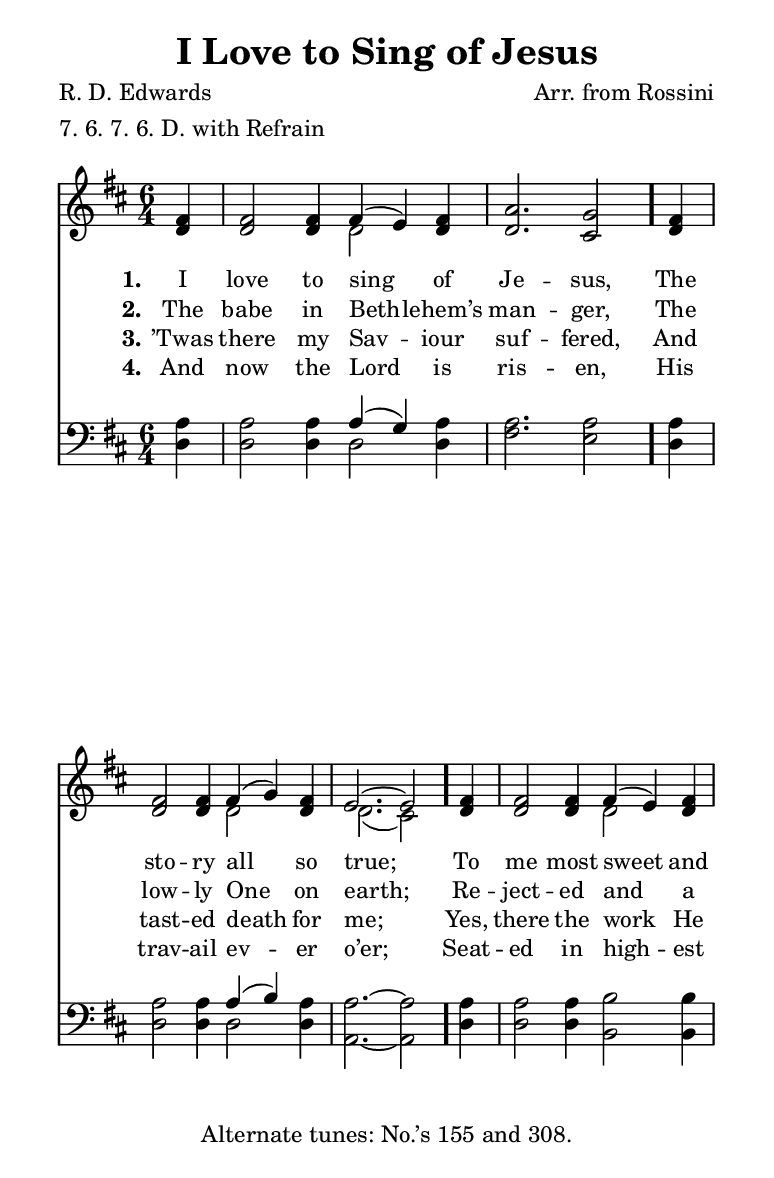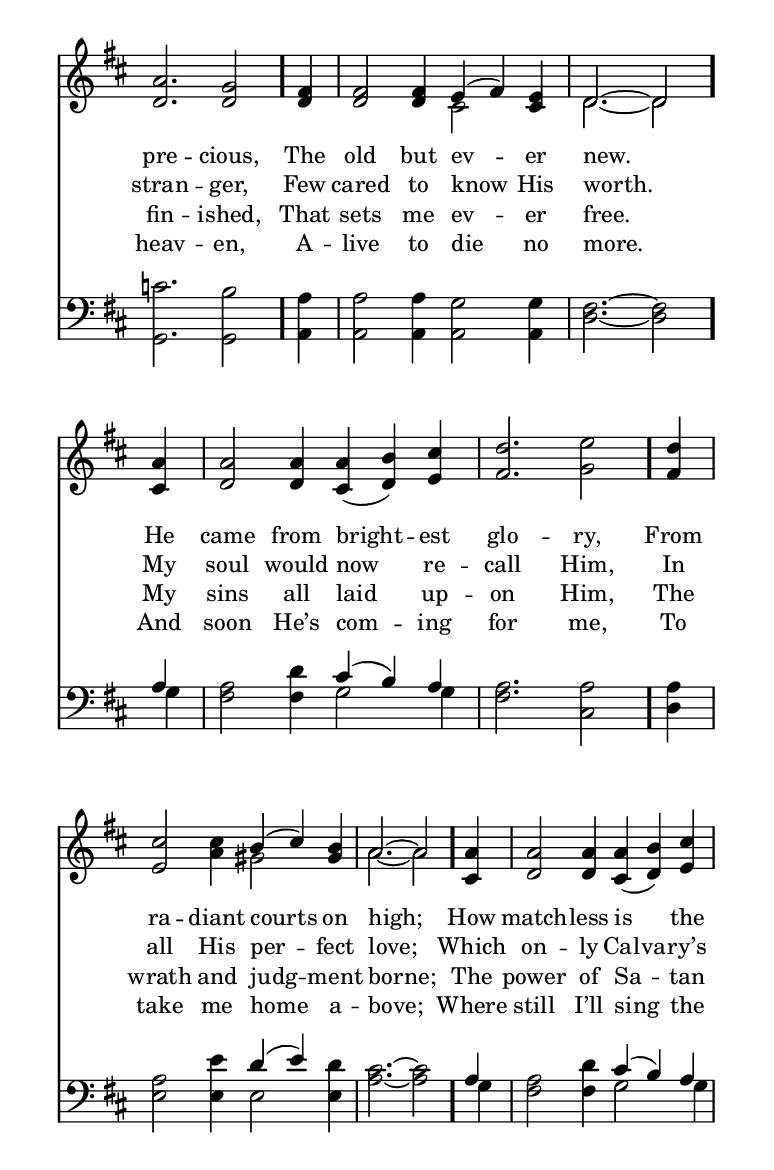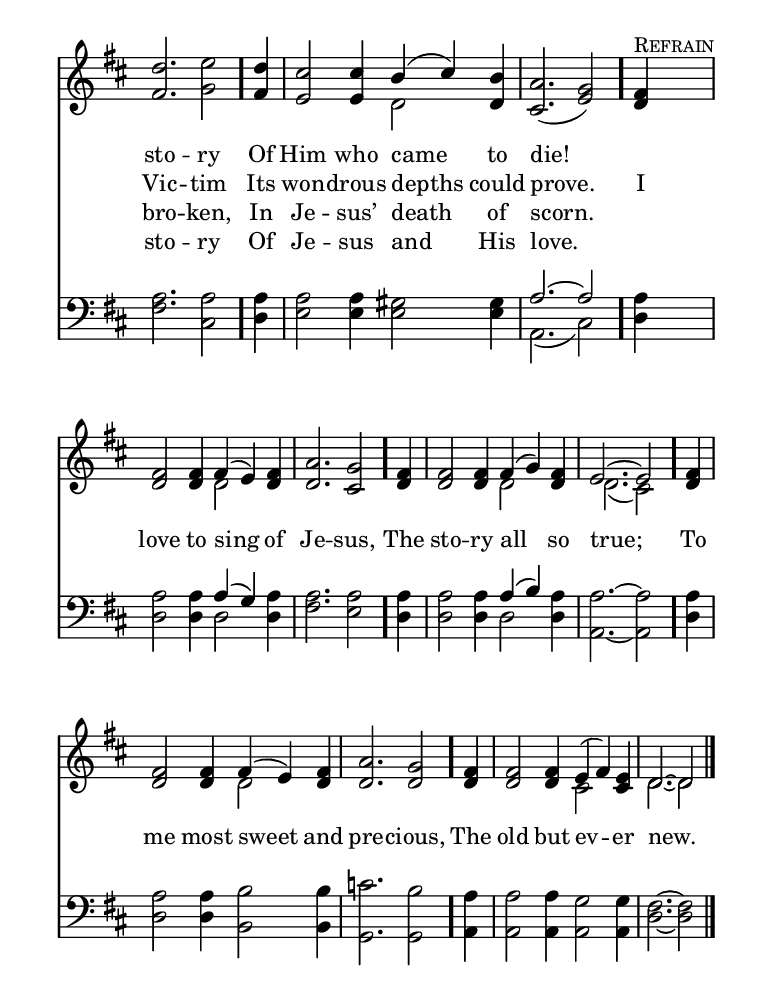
\include "common/global.ily"
\paper {
  \include "common/paper.ily"
  ragged-last-bottom = ##t
  systems-per-page = #(cond (is-eogsized 4) (#t #f))
  system-count = #(cond (is-eogsized 6) (#t #f))
  oddFooterMarkup = \markup { \fill-line { \on-the-fly \first-page "Alternate tunes: No.’s 155 and 308." } }
}

\header{
  %children
  hymnnumber = "339"
  title = "I Love to Sing of Jesus"
  tunename = "Hora Novissima"
  meter = "7. 6. 7. 6. D. with Refrain" % or 7. 6. 7. 6. 7. 6. D.
  poet = "R. D. Edwards"
  composer = "Arr. from Rossini"
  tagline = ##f
}

global = {
  \include "common/overrides.ily"
  \override Staff.TimeSignature.style = #'numbered
  \time 6/4
  \override Score.MetronomeMark.transparent = ##t % hide all fermata changes too
  \tempo 4=140
  \key d \major
  \partial 4
  \autoBeamOff
}

notesSoprano = {
\global
\relative c' {

  fis4 | fis2 fis4 fis( e) fis | a2. g2
  fis4 | fis2 fis4 fis( g) fis | e2. ~ e2 \eogbreak
  fis4 | fis2 fis4 fis( e) fis | a2. g2
  fis4 | fis2 fis4 e( fis) e | d2. ~ d2 \eogbreak

  a'4 | a2 a4 a( b) cis | d2. e2
  d4 | cis2 cis4 b( cis) b | a2. ~ a2 \eogbreak
  a4 | a2 a4 a( b) cis | d2. e2
  d4 | cis2 cis4 b( cis) b | a2.( g2) \eogbreak

  fis4^\markup { \small \caps "Refrain" } | fis2 fis4 fis( e) fis | a2. g2
  fis4 | fis2 fis4 fis( g) fis | e2. ~ e2 \eogbreak
  fis4 | fis2 fis4 fis( e) fis | a2. g2
  fis4 | fis2 fis4 e( fis) e | d2. ~ d2

  \bar "|."

}
}

notesAlto = {
\global
\relative e' {

  d4 | d2 d4 d2 d4 | d2. cis2
  d4 | d2 d4 d2 d4 | d2.( cis2)
  d4 | d2 d4 d2 d4 | d2. d2
  d4 | d2 d4 cis2 cis4 | d2. ~ d2

  cis4 | d2 d4 cis( d) e | fis2. g2
  fis4 | e2 a4 gis2 gis4 | a2. ~ a2
  cis,4 | d2 d4 cis( d) e | fis2. g2
  fis4 | e2 e4 d2 d4 | cis2.( e2)

  d4 | d2 d4 d2 d4 | d2. cis2
  d4 | d2 d4 d2 d4 | d2.( cis2)
  d4 | d2 d4 d2 d4 | d2. d2
  d4 | d2 d4 cis2 cis4 | d2. ~ d2

}
}

notesTenor = {
\global
\relative a {

  a4 | a2 a4 a( g) a | a2. a2
  a4 | a2 a4 a( b) a | a2. ~ a2
  a4 | a2 a4 b2 b4 | c2. b2
  a4 | a2 a4 g2 g4 | fis2. ~ fis2

  a4 | a2 d4 cis( b) a | a2. a2
  a4 | a2 e'4 d( e) d | cis2. ~ cis2
  a4 | a2 d4 cis( b) a | a2. a2
  a4 | a2 a4 gis2 gis4 | a2. ~ a2

  a4 | a2 a4 a( g) a | a2. a2
  a4 | a2 a4 a( b) a | a2. ~ a2
  a4 | a2 a4 b2 b4 | c2. b2
  a4 | a2 a4 g2 g4 | fis2. ~ fis2

}
}

notesBass = {
\global
\relative f {

  d4 | d2 d4 d2 d4 | fis2. e2
  d4 | d2 d4 d2 d4 | a2. ~ a2
  d4 | d2 d4 b2 b4 | g2. g2
  a4 | a2 a4 a2 a4 | d2. ~ d2

  g4 | fis2 fis4 g2 g4 | fis2. cis2
  d4 | e2 e4 e2 e4 | a2. ~ a2
  g4 | fis2 fis4 g2 g4 | fis2. cis2
  d4 | e2 e4 e2 e4 | a,2.( cis2)

  d4 | d2 d4 d2 d4 | fis2. e2
  d4 | d2 d4 d2 d4 | a2. ~ a2
  d4 | d2 d4 b2 b4 | g2. g2
  a4 | a2 a4 a2 a4 | d2. ~ d2

}
}

Refrain = \lyricmode {

I love to sing of Je -- sus, \bar "."
The sto -- ry all so true; \bar "."
To me most sweet and pre -- cious, \bar "."
The old but ev -- er new. \bar "."

}

wordsA = \lyricmode {
\set stanza = "1."

I love to sing of Je -- sus, \bar "."
The sto -- ry all so true; \bar "."
To me most sweet and pre -- cious, \bar "."
The old but ev -- er new. \bar "."
He came from bright -- est glo -- ry, \bar "."
From ra -- diant courts on high; \bar "."
How match -- less is the sto -- ry \bar "."
Of Him who came to die! \bar "."

}

wordsB = \lyricmode {
\set stanza = "2."

The babe in Beth -- lehem’s man -- ger,
The low -- ly One on earth;
Re -- ject -- ed and a stran -- ger,
Few cared to know His worth.
My soul would now re -- call Him,
In all His per -- fect love;
Which on -- ly { \mon } Cal -- va -- { \moff } ry’s Vic -- tim
Its won -- drous depths could prove.

\Refrain

}

wordsC = \lyricmode {
\set stanza = "3."

’Twas there my Sav -- iour suf -- fered,
And tast -- ed death for me;
Yes, there the work He fin -- ished,
That sets me ev -- er free.
My sins all laid up -- on Him,
The wrath and judg -- ment borne;
The power of Sa -- tan bro -- ken,
In Je -- sus’ death of scorn.

}

wordsD = \lyricmode {
\set stanza = "4."

And now the Lord is ris -- en,
His trav -- ail ev -- er o’er;
Seat -- ed in high -- est heav -- en,
A -- live to die no more.
And soon He’s com -- ing for me,
To take me home a -- bove;
Where still I’ll sing the sto -- ry
Of Je -- sus and His love.

}

\score {
  \context ChoirStaff <<
    \context Staff = upper <<
      \set Staff.autoBeaming = ##f
      \set ChoirStaff.systemStartDelimiter = #'SystemStartBar
      \set ChoirStaff.printPartCombineTexts = ##f
      \partcombine #'(2 . 11) \notesSoprano \notesAlto
      \context NullVoice = sopranos { \voiceOne << \notesSoprano >> }
      \context Lyrics = one   \lyricsto sopranos \wordsA
      \context Lyrics = two   \lyricsto sopranos \wordsB
      \context Lyrics = three \lyricsto sopranos \wordsC
      \context Lyrics = four  \lyricsto sopranos \wordsD
    >>
    \context Staff = men <<
      \set Staff.autoBeaming = ##f
      \clef bass
      \set ChoirStaff.printPartCombineTexts = ##f
      \partcombine #'(2 . 11) \notesTenor \notesBass
    >>
  >>
  \layout {
    \include "common/layout.ily"
  }
  #(cond ((ly:get-option 'eog-midi-permitted) #{ \midi{
    \include "common/midi.ily"
  } #}))
}

\version "2.19.49"  % necessary for upgrading to future LilyPond versions.

% vi:set et ts=2 sw=2 ai nocindent syntax=lilypond:
